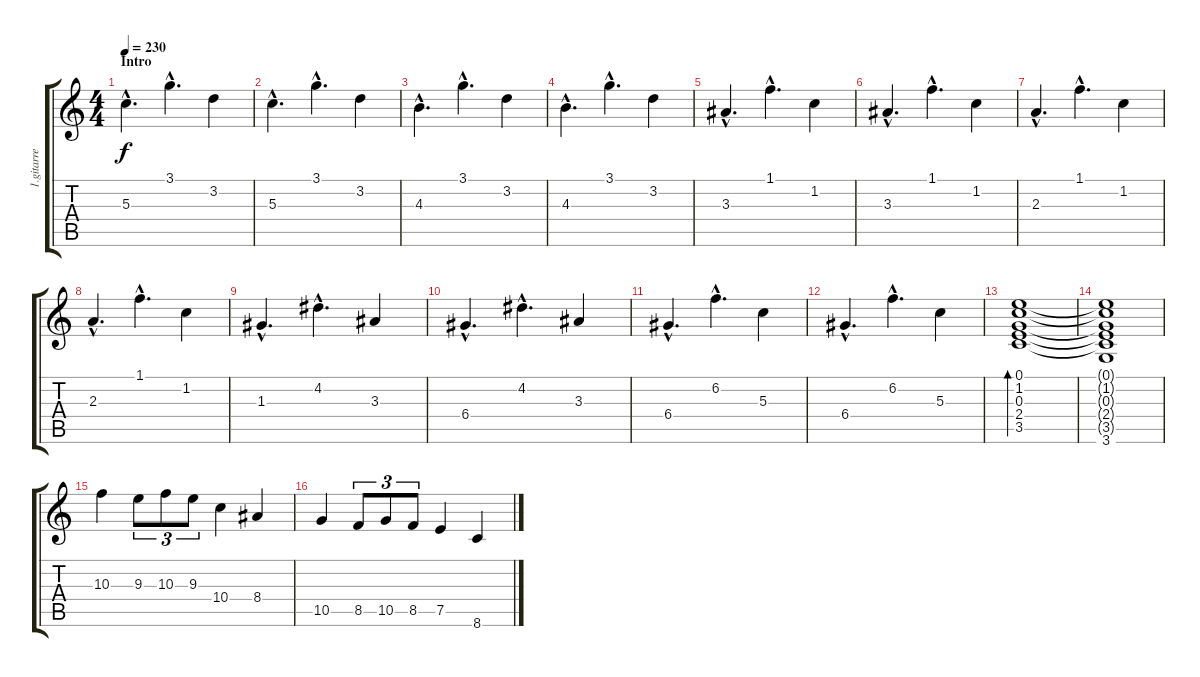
\track ("1.gitarre" "1.gitarre") {instrument electricguitarjazz}
\staff {score tabs}
\tuning (E4 B3 G3 D3 A2 E2) {hide}
\ts (4 4)
\section ("" "Intro")
\tempo 230
\clef g2
\ks c
5.3{hac}.4{d dy f instrument electricguitarjazz} 3.1{hac}.4{d} 3.2.4 |
5.3{hac}.4{d} 3.1{hac}.4{d} 3.2.4 |
4.3{hac}.4{d} 3.1{hac}.4{d} 3.2.4 |
4.3{hac}.4{d} 3.1{hac}.4{d} 3.2.4 |
3.3{hac}.4{d} 1.1{hac}.4{d} 1.2.4 |
3.3{hac}.4{d} 1.1{hac}.4{d} 1.2.4 |
2.3{hac}.4{d} 1.1{hac}.4{d} 1.2.4 |
2.3{hac}.4{d} 1.1{hac}.4{d} 1.2.4 |
1.3{hac}.4{d} 4.2{hac}.4{d} 3.3.4 |
6.4{hac}.4{d} 4.2{hac}.4{d} 3.3.4 |
6.4{hac}.4{d} 6.2{hac}.4{d} 5.3.4 |
6.4{hac}.4{d} 6.2{hac}.4{d} 5.3.4 |
(0.1 1.2 0.3 2.4 3.5).1{bd 240} |
(0.1{t} 1.2{t} 0.3{t} 2.4{t} 3.5{t} 3.6).1 |
10.3.4 9.3.8{tu (3 2)} 10.3.8{tu (3 2)} 9.3.8{tu (3 2)} 10.4.4 8.4.4 |
10.5.4 8.5.8{tu (3 2)} 10.5.8{tu (3 2)} 8.5.8{tu (3 2)} 7.5.4 8.6.4
